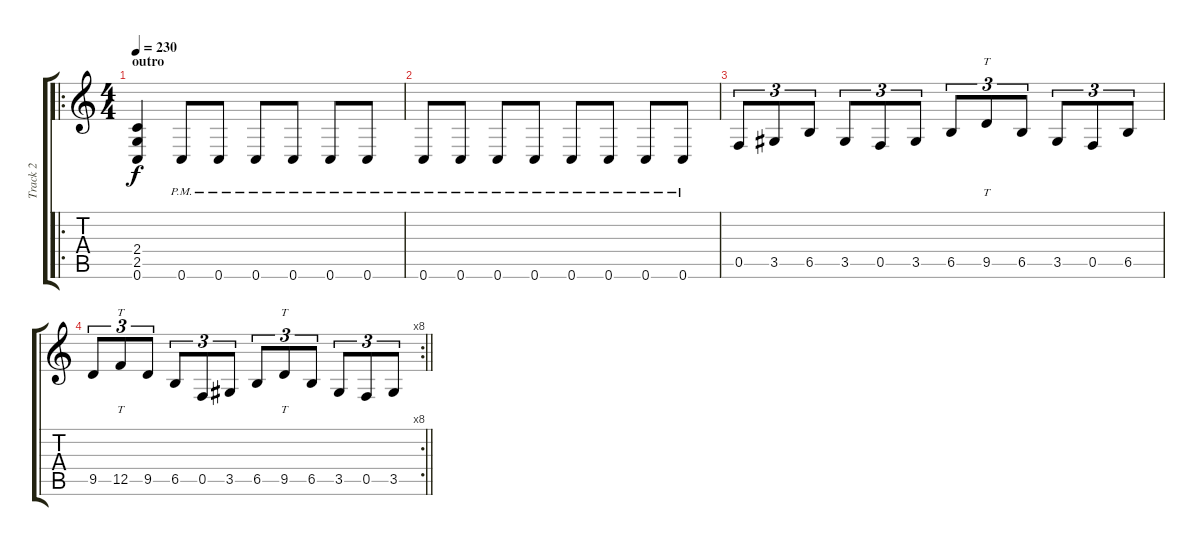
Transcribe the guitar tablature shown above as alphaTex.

\track ("Track 2" "Track 2") {instrument distortionguitar}
\staff {score tabs}
\tuning (C4 G3 Eb3 Bb2 F2 C2) {hide}
\ro
\ts (4 4)
\section ("" "outro")
\tempo 230
\clef g2
\ks c
(2.4 2.5 0.6).4{dy f} 0.6{pm}.8 0.6{pm}.8 0.6{pm}.8 0.6{pm}.8 0.6{pm}.8 0.6{pm}.8 |
0.6{pm}.8 0.6{pm}.8 0.6{pm}.8 0.6{pm}.8 0.6{pm}.8 0.6{pm}.8 0.6{pm}.8 0.6{pm}.8 |
0.5.8{tu (3 2)} 3.5.8{tu (3 2)} 6.5.8{tu (3 2)} 3.5.8{tu (3 2)} 0.5.8{tu (3 2)} 3.5.8{tu (3 2)} 6.5.8{tu (3 2)} 9.5.8{tt tu (3 2)} 6.5.8{tu (3 2)} 3.5.8{tu (3 2)} 0.5.8{tu (3 2)} 6.5.8{tu (3 2)} |
\rc 8
\barLineRight lightlight
9.5.8{tu (3 2)} 12.5.8{tt tu (3 2)} 9.5.8{tu (3 2)} 6.5.8{tu (3 2)} 0.5.8{tu (3 2)} 3.5.8{tu (3 2)} 6.5.8{tu (3 2)} 9.5.8{tt tu (3 2)} 6.5.8{tu (3 2)} 3.5.8{tu (3 2)} 0.5.8{tu (3 2)} 3.5.8{tu (3 2)}
